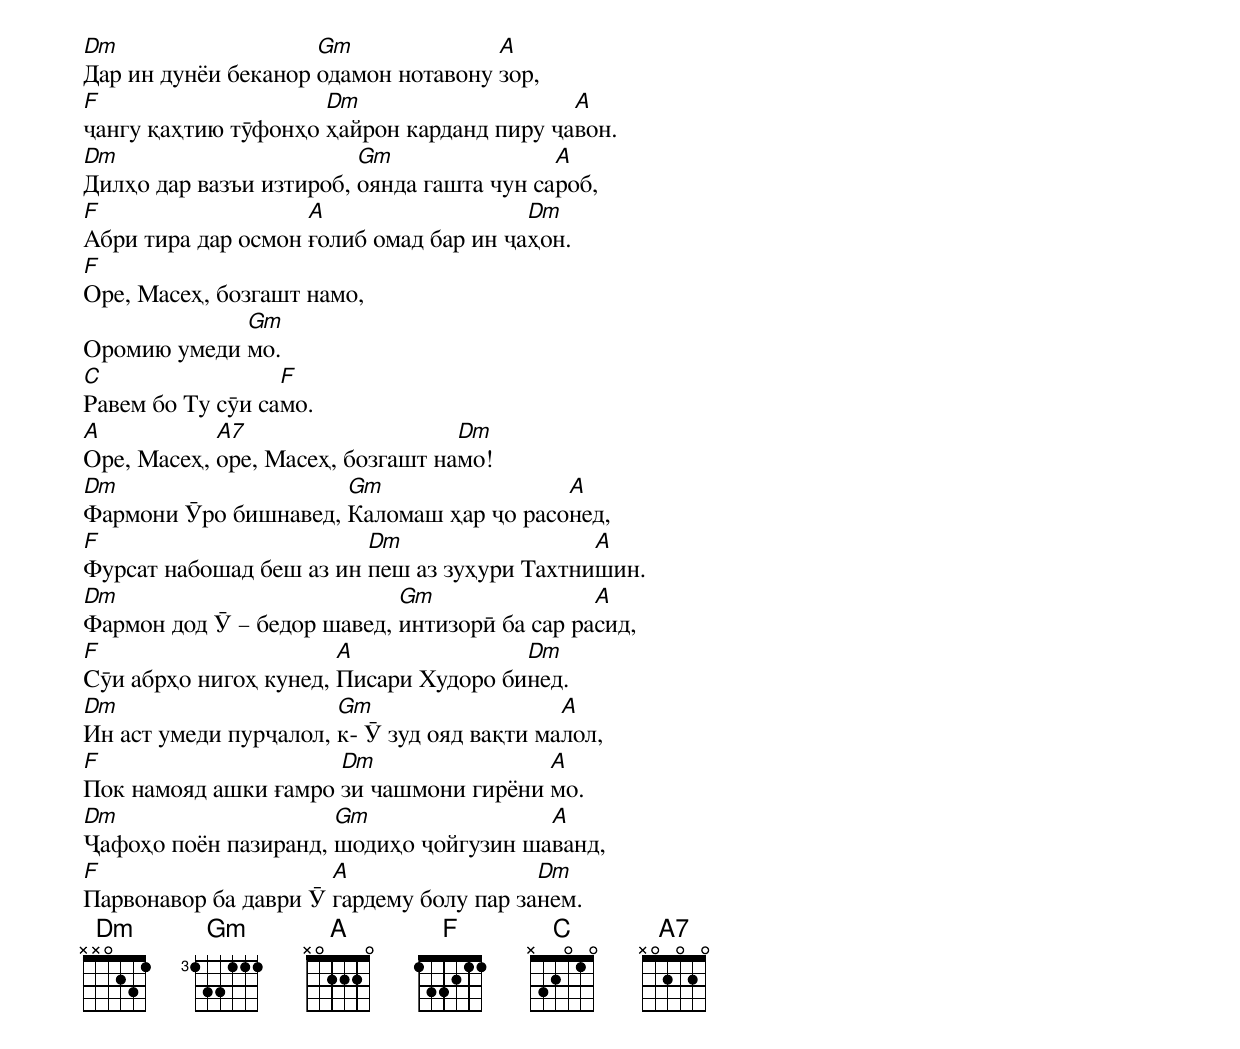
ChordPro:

[Dm]Дар ин дунёи беканор [Gm]одамон нотавону [A]зор,
[F]ҷангу қаҳтию тӯфонҳо [Dm]ҳайрон карданд пиру ҷа[A]вон.
[Dm]Дилҳо дар вазъи изтироб, [Gm]оянда гашта чун са[A]роб,
[F]Абри тира дар осмон [A]ғолиб омад бар ин ҷа[Dm]ҳон.
[F]Оре, Масеҳ, бозгашт намо,
Оромию умеди [Gm]мо.
[C]Равем бо Ту сӯи са[F]мо.
[A]Оре, Масеҳ, [A7]оре, Масеҳ, бозгашт на[Dm]мо!
[Dm]Фармони Ӯро бишнавед, [Gm]Каломаш ҳар ҷо расо[A]нед,
[F]Фурсат набошад беш аз ин [Dm]пеш аз зуҳури Тахтни[A]шин.
[Dm]Фармон дод Ӯ – бедор шавед, [Gm]интизорӣ ба сар ра[A]сид,
[F]Сӯи абрҳо нигоҳ кунед, [A]Писари Худоро би[Dm]нед.
[Dm]Ин аст умеди пурҷалол, [Gm]к- Ӯ зуд ояд вақти ма[A]лол,
[F]Пок намояд ашки ғамро [Dm]зи чашмони гирёни [A]мо.
[Dm]Ҷафоҳо поён пазиранд, [Gm]шодиҳо ҷойгузин ша[A]ванд,
[F]Парвонавор ба даври Ӯ [A]гардему болу пар за[Dm]нем.
